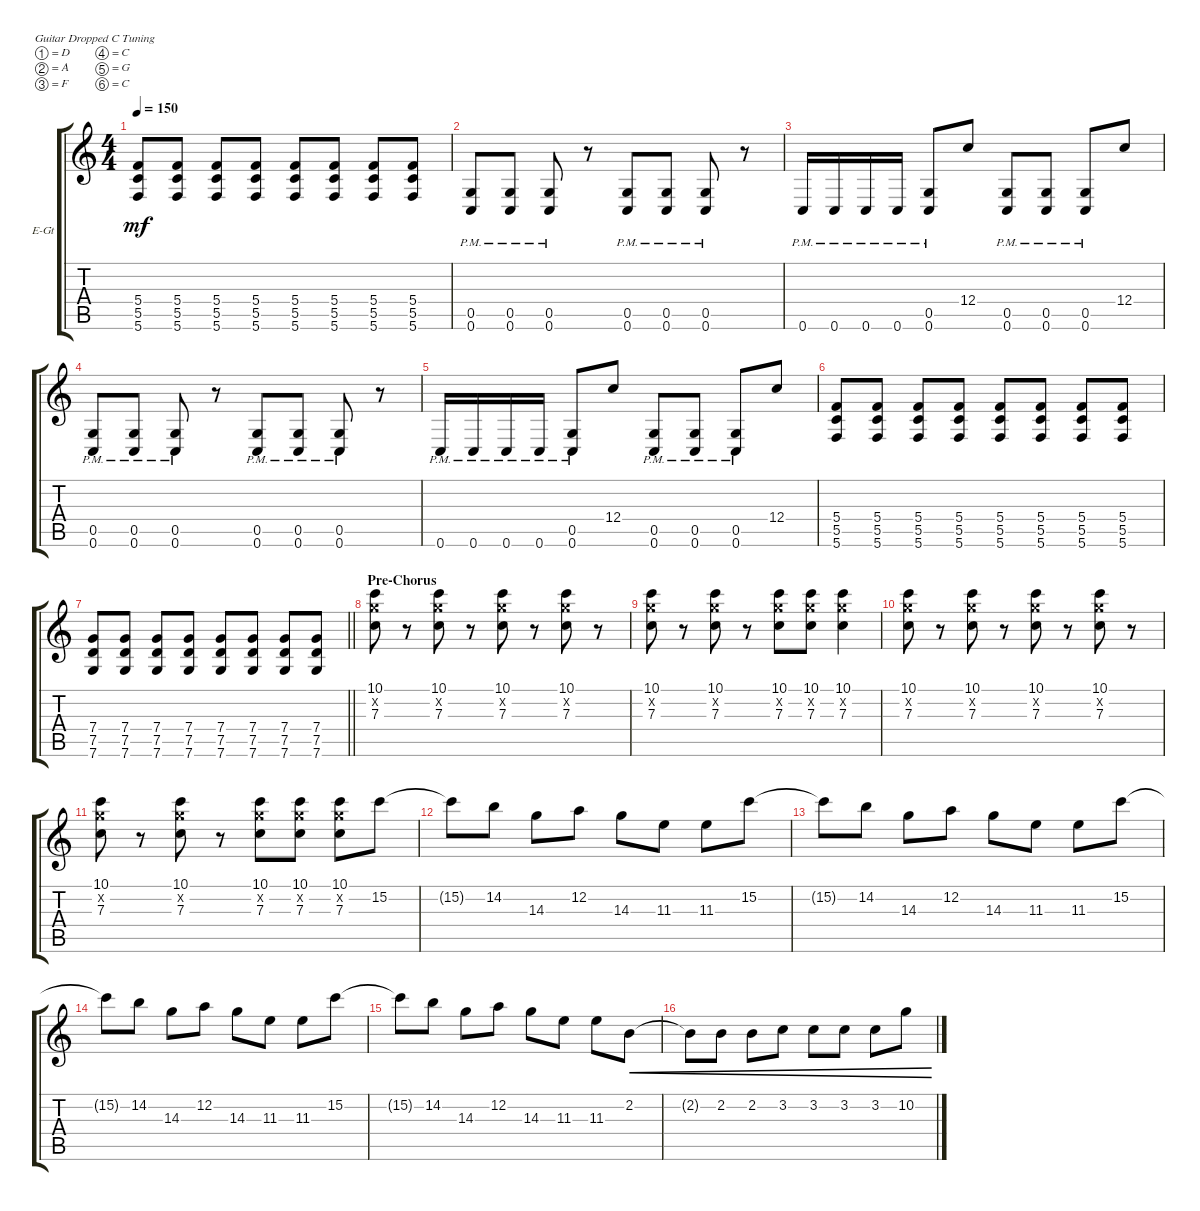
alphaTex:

\defaultSystemsLayout 4
\bracketExtendMode groupsimilarinstruments
\firstSystemTrackNameOrientation horizontal
\otherSystemsTrackNameOrientation horizontal
\track ("Guitar 1" "E-Gt") {instrument overdrivenguitar}
\staff {score tabs}
\tuning (D4 A3 F3 C3 G2 C2)
\ts (4 4)
\tempo 150
\clef g2
\ks c
(5.6 5.5 5.4).8{dy mf} (5.6 5.5 5.4).8 (5.6 5.5 5.4).8 (5.6 5.5 5.4).8 (5.6 5.5 5.4).8 (5.6 5.5 5.4).8 (5.6 5.5 5.4).8 (5.6 5.5 5.4).8 |
(0.6{pm} 0.5{pm}).8 (0.6{pm} 0.5{pm}).8 (0.6{pm} 0.5{pm}).8 r.8 (0.6{pm} 0.5{pm}).8 (0.6{pm} 0.5{pm}).8 (0.6{pm} 0.5{pm}).8 r.8 |
0.6{pm}.16 0.6{pm}.16 0.6{pm}.16 0.6{pm}.16 (0.6{pm} 0.5{pm}).8 12.4.8 (0.6{pm} 0.5{pm}).8 (0.6{pm} 0.5{pm}).8 (0.6{pm} 0.5{pm}).8 12.4.8 |
(0.6{pm} 0.5{pm}).8 (0.6{pm} 0.5{pm}).8 (0.6{pm} 0.5{pm}).8 r.8 (0.6{pm} 0.5{pm}).8 (0.6{pm} 0.5{pm}).8 (0.6{pm} 0.5{pm}).8 r.8 |
0.6{pm}.16 0.6{pm}.16 0.6{pm}.16 0.6{pm}.16 (0.6{pm} 0.5{pm}).8 12.4.8 (0.6{pm} 0.5{pm}).8 (0.6{pm} 0.5{pm}).8 (0.6{pm} 0.5{pm}).8 12.4.8 |
(5.6 5.5 5.4).8 (5.6 5.5 5.4).8 (5.6 5.5 5.4).8 (5.6 5.5 5.4).8 (5.6 5.5 5.4).8 (5.6 5.5 5.4).8 (5.6 5.5 5.4).8 (5.6 5.5 5.4).8 |
\barLineRight lightlight
(7.6 7.5 7.4).8 (7.6 7.5 7.4).8 (7.6 7.5 7.4).8 (7.6 7.5 7.4).8 (7.6 7.5 7.4).8 (7.6 7.5 7.4).8 (7.6 7.5 7.4).8 (7.6 7.5 7.4).8 |
\section ("" "Pre-Chorus")
(7.3 10.1 10.2{x}).8 r.8 (7.3 10.1 10.2{x}).8 r.8 (7.3 10.1 10.2{x}).8 r.8 (7.3 10.1 10.2{x}).8 r.8 |
(7.3 10.1 10.2{x}).8 r.8 (7.3 10.1 10.2{x}).8 r.8 (7.3 10.1 10.2{x}).8 (7.3 10.1 10.2{x}).8 (7.3 10.1 10.2{x}).4 |
(7.3 10.1 10.2{x}).8 r.8 (7.3 10.1 10.2{x}).8 r.8 (7.3 10.1 10.2{x}).8 r.8 (7.3 10.1 10.2{x}).8 r.8 |
(7.3 10.1 10.2{x}).8 r.8 (7.3 10.1 10.2{x}).8 r.8 (7.3 10.1 10.2{x}).8 (7.3 10.1 10.2{x}).8 (7.3 10.1 10.2{x}).8 15.2.8 |
15.2{t}.8 14.2.8 14.3.8 12.2.8 14.3.8 11.3.8 11.3.8 15.2.8 |
15.2{t}.8 14.2.8 14.3.8 12.2.8 14.3.8 11.3.8 11.3.8 15.2.8 |
15.2{t}.8 14.2.8 14.3.8 12.2.8 14.3.8 11.3.8 11.3.8 15.2.8 |
15.2{t}.8 14.2.8 14.3.8 12.2.8 14.3.8 11.3.8 11.3.8 2.2.8{cre} |
2.2{t}.8{cre} 2.2.8{cre} 2.2.8{cre} 3.2.8{cre} 3.2.8{cre} 3.2.8{cre} 3.2.8{cre} 10.2.8{cre}
